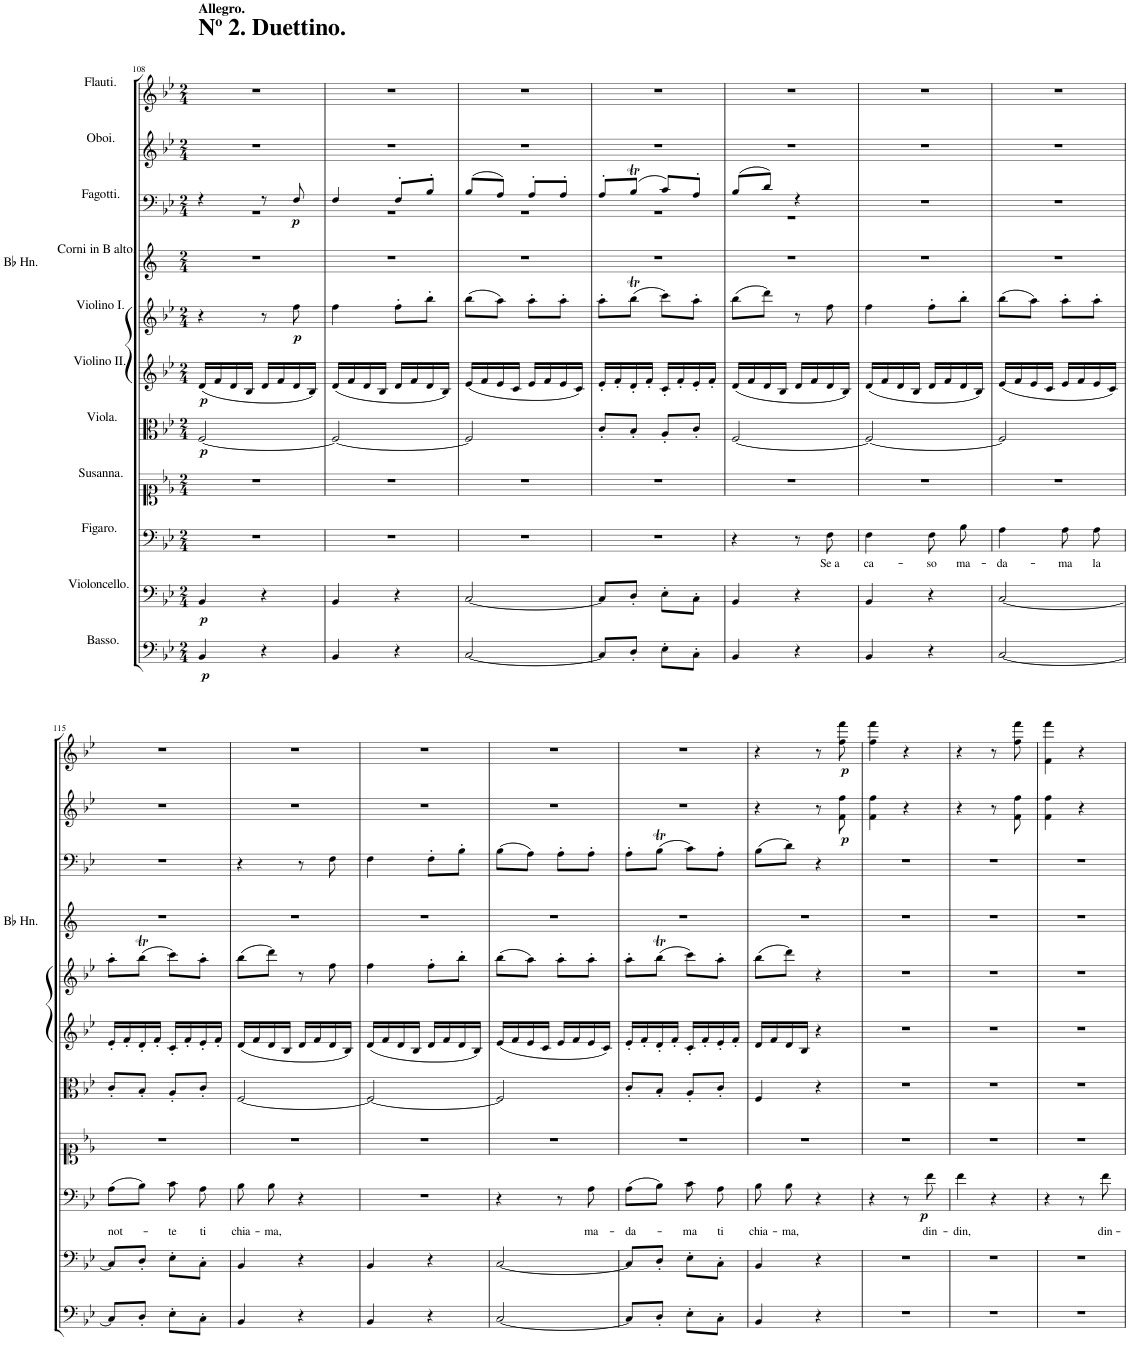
**kern	**dynam	**kern	**dynam	**kern	**text	**dynam	**kern	**kern	**dynam	**kern	**dynam	**kern	**dynam	**kern	**kern	**dynam	**kern	**dynam	**kern	**dynam
*part11	*part11	*part10	*part10	*part9	*part9	*part9	*part8	*part7	*part7	*part6	*part6	*part5	*part5	*part4	*part3	*part3	*part2	*part2	*part1	*part1
*staff11	*staff11	*staff10	*staff10	*staff9	*staff9	*staff9	*staff8	*staff7	*staff7	*staff6	*staff6	*staff5	*staff5	*staff4	*staff3	*staff3	*staff2	*staff2	*staff1	*staff1
*I"Basso.	*	*I"Violoncello.	*	*I"Figaro.	*	*	*I"Susanna.	*I"Viola.	*	*I"Violino II.	*	*I"Violino I.	*	*I"Corni in G.	*I"Fagotti.	*	*I"Oboi.	*	*I"Flauti.	*
*	*	*	*	*	*	*	*	*	*	*	*	*	*	*	*	*	*I'Ob	*	*I'Fl	*
!!LO:PB:g=z
*clefF4	*	*clefF4	*	*clefF4	*	*	*clefC1	*clefC3	*	*clefG2	*	*clefG2	*	*clefG2	*clefF4	*	*clefG2	*	*clefG2	*
*Trd7c12	*	*	*	*	*	*	*	*	*	*	*	*	*	*Trd1c2	*	*	*	*	*	*
*k[b-e-]	*	*k[b-e-]	*	*k[b-e-]	*	*	*k[b-e-]	*k[b-e-]	*	*k[b-e-]	*	*k[b-e-]	*	*k[]	*k[b-e-]	*	*k[b-e-]	*	*k[b-e-]	*
*M2/4	*	*M2/4	*	*M2/4	*	*	*M2/4	*M2/4	*	*M2/4	*	*M2/4	*	*M2/4	*M2/4	*	*M2/4	*	*M2/4	*
=108	=108	=108	=108	=108	=108	=108	=108	=108	=108	=108	=108	=108	=108	=108	=108	=108	=108	=108	=108	=108
*	*	*	*	*	*	*	*^	*	*	*	*	*	*	*^	*^	*	*^	*	*^	*
!	!	!	!	!	!	!	!	!	!	!	!	!	!	!	!	!	!	!	!	!	!	!	!LO:TX:a:B:t=N	!	!
!	!	!	!	!	!	!	!	!	!	!	!	!	!	!	!	!	!	!	!	!	!	!	!LO:TX:a:t=o	!	!
!	!	!	!	!	!	!	!	!	!	!	!	!	!	!	!	!	!	!	!	!	!	!	!LO:TX:a:t=2. Duettino.	!	!
!	!	!	!	!	!	!	!	!	!	!	!	!	!	!	!	!	!	!	!	!	!	!	!LO:TX:a:B:t=Allegro.	!	!
!	!	!	!	!	!	!	!	!	!	!	!	!	!	!	!	!	!	!	!	!	!	!	!LO:TX:a:t=Flauti.	!	!
!	!	!	!	!	!	!	!	!	!	!	!	!	!	!	!	!	!	!	!	!LO:TX:a:t=Oboi.	!	!	!	!	!
!	!	!	!	!	!	!	!	!	!	!	!	!	!	!	!	!	!LO:TX:a:t=Fagotti.	!	!	!	!	!	!	!	!
!	!	!	!	!	!	!	!	!	!	!	!	!	!	!	!LO:TX:a:t=Corni in B alto.	!	!	!	!	!	!	!	!	!	!
!	!	!	!	!	!	!	!	!	!	!	!	!	!LO:TX:a:t=Violino I.	!	!	!	!	!	!	!	!	!	!	!	!
!	!	!	!	!	!	!	!	!	!	!	!LO:TX:a:t=Violino II.	!	!	!	!	!	!	!	!	!	!	!	!	!	!
!	!	!	!	!	!	!	!	!	!LO:TX:a:t=Viola.	!	!	!	!	!	!	!	!	!	!	!	!	!	!	!	!
!	!	!	!	!	!	!	!LO:TX:a:t=Susanna.	!	!	!	!	!	!	!	!	!	!	!	!	!	!	!	!	!	!
!	!	!	!	!LO:TX:a:t=Figaro.	!	!	!	!	!	!	!	!	!	!	!	!	!	!	!	!	!	!	!	!	!
!	!	!LO:TX:a:t=Violoncello.	!	!	!	!	!	!	!	!	!	!	!	!	!	!	!	!	!	!	!	!	!	!	!
!LO:TX:a:t=Basso.	!	!	!	!	!	!	!	!	!	!	!	!	!	!	!	!	!	!	!	!	!	!	!	!	!
!	!LO:DY:b	!	!LO:DY:b	!	!	!	!	!	!	!LO:DY:b	!	!LO:DY:b	!	!	!	!	!	!	!	!	!	!	!	!	!
4BB-/	p	4BB-/	p	2r	.	.	2r	4f	[2F/	p	(16d/LL	p	4r	.	2r	4g	4r	2r	.	2r	4f	.	2r	4f	.
.	.	.	.	.	.	.	.	.	.	.	16f/	.	.	.	.	.	.	.	.	.	.	.	.	.	.
.	.	.	.	.	.	.	.	.	.	.	16d/	.	.	.	.	.	.	.	.	.	.	.	.	.	.
.	.	.	.	.	.	.	.	.	.	.	16B-/JJ	.	.	.	.	.	.	.	.	.	.	.	.	.	.
4r	.	4r	.	.	.	.	.	4ryy	.	.	16d/LL	.	8r	.	.	4ryy	8r	.	.	.	4ryy	.	.	4ryy	.
.	.	.	.	.	.	.	.	.	.	.	16f/	.	.	.	.	.	.	.	.	.	.	.	.	.	.
!	!	!	!	!	!	!	!	!	!	!	!	!	!	!LO:DY:b	!	!	!	!	!LO:DY:b	!	!	!	!	!	!
.	.	.	.	.	.	.	.	.	.	.	16d/	.	8ff'\	p	.	.	8F'/	.	p	.	.	.	.	.	.
.	.	.	.	.	.	.	.	.	.	.	16B-/JJ)	.	.	.	.	.	.	.	.	.	.	.	.	.	.
*	*	*	*	*	*	*	*	*	*	*	*	*	*	*	*	*	*	*	*	*v	*v	*	*	*	*
*	*	*	*	*	*	*	*v	*v	*	*	*	*	*	*	*v	*v	*	*	*	*	*	*v	*v	*
=109	=109	=109	=109	=109	=109	=109	=109	=109	=109	=109	=109	=109	=109	=109	=109	=109	=109	=109	=109	=109	=109
4BB-/	.	4BB-/	.	2r	.	.	2r	2F/_	.	(16d/LL	.	4ff'~\	.	2r	4F'~/	2r	.	2r	.	2r	.
.	.	.	.	.	.	.	.	.	.	16f/	.	.	.	.	.	.	.	.	.	.	.
.	.	.	.	.	.	.	.	.	.	16d/	.	.	.	.	.	.	.	.	.	.	.
.	.	.	.	.	.	.	.	.	.	16B-/JJ	.	.	.	.	.	.	.	.	.	.	.
4r	.	4r	.	.	.	.	.	.	.	16d/LL	.	8ff'\L	.	.	8F'/L	.	.	.	.	.	.
.	.	.	.	.	.	.	.	.	.	16f/	.	.	.	.	.	.	.	.	.	.	.
.	.	.	.	.	.	.	.	.	.	16d/	.	8bb-'\J	.	.	8B-'/J	.	.	.	.	.	.
.	.	.	.	.	.	.	.	.	.	16B-/JJ)	.	.	.	.	.	.	.	.	.	.	.
=110	=110	=110	=110	=110	=110	=110	=110	=110	=110	=110	=110	=110	=110	=110	=110	=110	=110	=110	=110	=110	=110
[2C/	.	[2C/	.	2r	.	.	2r	2F/]	.	(16e-/LL	.	(8bb-\L	.	2r	(8B-/L	2r	.	2r	.	2r	.
.	.	.	.	.	.	.	.	.	.	16f/	.	.	.	.	.	.	.	.	.	.	.
.	.	.	.	.	.	.	.	.	.	16e-/	.	8aa'~\J)	.	.	8A'~/J)	.	.	.	.	.	.
.	.	.	.	.	.	.	.	.	.	16c/JJ	.	.	.	.	.	.	.	.	.	.	.
.	.	.	.	.	.	.	.	.	.	16e-/LL	.	8aa'\L	.	.	8A'/L	.	.	.	.	.	.
.	.	.	.	.	.	.	.	.	.	16f/	.	.	.	.	.	.	.	.	.	.	.
.	.	.	.	.	.	.	.	.	.	16e-/	.	8aa'\J	.	.	8A'/J	.	.	.	.	.	.
.	.	.	.	.	.	.	.	.	.	16c/JJ)	.	.	.	.	.	.	.	.	.	.	.
=111	=111	=111	=111	=111	=111	=111	=111	=111	=111	=111	=111	=111	=111	=111	=111	=111	=111	=111	=111	=111	=111
8C'/L]	.	8C'/L]	.	2r	.	.	2r	8c'/L	.	16e-'/LL	.	8aa'\L	.	2r	8A'/L	2r	.	2r	.	2r	.
.	.	.	.	.	.	.	.	.	.	16f'/	.	.	.	.	.	.	.	.	.	.	.
8D'/J	.	8D'/J	.	.	.	.	.	8B-'/J	.	16d'/	.	(8bb-T\J	.	.	(8B-T/J	.	.	.	.	.	.
.	.	.	.	.	.	.	.	.	.	16f'/JJ	.	.	.	.	.	.	.	.	.	.	.
8E-'\L	.	8E-'\L	.	.	.	.	.	8A'/L	.	16c'/LL	.	8ccc'\L)	.	.	8c'/L)	.	.	.	.	.	.
.	.	.	.	.	.	.	.	.	.	16f'/	.	.	.	.	.	.	.	.	.	.	.
8C'\J	.	8C'\J	.	.	.	.	.	8c'/J	.	16e-'/	.	8aa'\J	.	.	8A'/J	.	.	.	.	.	.
.	.	.	.	.	.	.	.	.	.	16f'/JJ	.	.	.	.	.	.	.	.	.	.	.
=112	=112	=112	=112	=112	=112	=112	=112	=112	=112	=112	=112	=112	=112	=112	=112	=112	=112	=112	=112	=112	=112
4BB-/	.	4BB-/	.	4r	.	.	2r	[2F/	.	(16d/LL	.	(8bb-\L	.	2r	(8B-/L	2r	.	2r	.	2r	.
.	.	.	.	.	.	.	.	.	.	16f/	.	.	.	.	.	.	.	.	.	.	.
.	.	.	.	.	.	.	.	.	.	16d/	.	8ddd'~\J)	.	.	8d'~/J)	.	.	.	.	.	.
.	.	.	.	.	.	.	.	.	.	16B-/JJ	.	.	.	.	.	.	.	.	.	.	.
4r	.	4r	.	8r	.	.	.	.	.	16d/LL	.	8r	.	.	4r	.	.	.	.	.	.
.	.	.	.	.	.	.	.	.	.	16f/	.	.	.	.	.	.	.	.	.	.	.
!	!	!	!	!	!LO:LY:b	!	!	!	!	!	!	!	!	!	!	!	!	!	!	!	!
.	.	.	.	8F'\	Se a	.	.	.	.	16d/	.	8ff'\	.	.	.	.	.	.	.	.	.
.	.	.	.	.	.	.	.	.	.	16B-/JJ)	.	.	.	.	.	.	.	.	.	.	.
*	*	*	*	*	*	*	*	*	*	*	*	*	*	*	*v	*v	*	*	*	*	*
=113	=113	=113	=113	=113	=113	=113	=113	=113	=113	=113	=113	=113	=113	=113	=113	=113	=113	=113	=113	=113
!	!	!	!	!	!LO:LY:b	!	!	!	!	!	!	!	!	!	!	!	!	!	!	!
4BB-/	.	4BB-/	.	4F'~\	ca-	.	2r	2F/_	.	(16d/LL	.	4ff'~\	.	2r	2r	.	2r	.	2r	.
.	.	.	.	.	.	.	.	.	.	16f/	.	.	.	.	.	.	.	.	.	.
.	.	.	.	.	.	.	.	.	.	16d/	.	.	.	.	.	.	.	.	.	.
.	.	.	.	.	.	.	.	.	.	16B-/JJ	.	.	.	.	.	.	.	.	.	.
!	!	!	!	!	!LO:LY:b	!	!	!	!	!	!	!	!	!	!	!	!	!	!	!
4r	.	4r	.	8F'\	-so	.	.	.	.	16d/LL	.	8ff'\L	.	.	.	.	.	.	.	.
.	.	.	.	.	.	.	.	.	.	16f/	.	.	.	.	.	.	.	.	.	.
!	!	!	!	!	!LO:LY:b	!	!	!	!	!	!	!	!	!	!	!	!	!	!	!
.	.	.	.	8B-'\	ma-	.	.	.	.	16d/	.	8bb-'\J	.	.	.	.	.	.	.	.
.	.	.	.	.	.	.	.	.	.	16B-/JJ)	.	.	.	.	.	.	.	.	.	.
=114	=114	=114	=114	=114	=114	=114	=114	=114	=114	=114	=114	=114	=114	=114	=114	=114	=114	=114	=114	=114
!	!	!	!	!	!LO:LY:b	!	!	!	!	!	!	!	!	!	!	!	!	!	!	!
*	*	*	*	*^	*	*	*	*	*	*	*	*	*	*	*	*	*	*	*	*
[2C/	.	[2C/	.	4A'~\	8B-L	-da-	.	2r	2F/]	.	(16e-/LL	.	(8bb-\L	.	2r	2r	.	2r	.	2r	.
.	.	.	.	.	.	.	.	.	.	.	16f/	.	.	.	.	.	.	.	.	.	.
.	.	.	.	.	8A'J	.	.	.	.	.	16e-/	.	8aa'~\J)	.	.	.	.	.	.	.	.
.	.	.	.	.	.	.	.	.	.	.	16c/JJ	.	.	.	.	.	.	.	.	.	.
!	!	!	!	!	!	!LO:LY:b	!	!	!	!	!	!	!	!	!	!	!	!	!	!	!
.	.	.	.	8A'\	4ryy	-ma	.	.	.	.	16e-/LL	.	8aa'\L	.	.	.	.	.	.	.	.
.	.	.	.	.	.	.	.	.	.	.	16f/	.	.	.	.	.	.	.	.	.	.
!	!	!	!	!	!	!LO:LY:b	!	!	!	!	!	!	!	!	!	!	!	!	!	!	!
.	.	.	.	8A'\	.	la	.	.	.	.	16e-/	.	8aa'\J	.	.	.	.	.	.	.	.
.	.	.	.	.	.	.	.	.	.	.	16c/JJ)	.	.	.	.	.	.	.	.	.	.
*	*	*	*	*v	*v	*	*	*	*	*	*	*	*	*	*	*	*	*	*	*	*
!!LO:LB:g=z
=115	=115	=115	=115	=115	=115	=115	=115	=115	=115	=115	=115	=115	=115	=115	=115	=115	=115	=115	=115	=115
!	!	!	!	!	!LO:LY:b	!	!	!	!	!	!	!	!	!	!	!	!	!	!	!
*	*	*	*	*	*	*	*^	*	*	*	*	*	*	*^	*	*	*	*	*	*
8C'/L]	.	8C'/L]	.	(8A\L	not-	.	2r	4f	8c'/L	.	16e-'/LL	.	8aa'\L	.	2r	4g	2r	.	2r	.	2r	.
.	.	.	.	.	.	.	.	.	.	.	16f'/	.	.	.	.	.	.	.	.	.	.	.
8D'/J	.	8D'/J	.	8B-'\J)	.	.	.	.	8B-'/J	.	16d'/	.	(8bb-T\J	.	.	.	.	.	.	.	.	.
.	.	.	.	.	.	.	.	.	.	.	16f'/JJ	.	.	.	.	.	.	.	.	.	.	.
!	!	!	!	!	!LO:LY:b	!	!	!	!	!	!	!	!	!	!	!	!	!	!	!	!	!
8E-'\L	.	8E-'\L	.	8c'\	-te	.	.	4ryy	8A'/L	.	16c'/LL	.	8ccc'\L)	.	.	4ryy	.	.	.	.	.	.
.	.	.	.	.	.	.	.	.	.	.	16f'/	.	.	.	.	.	.	.	.	.	.	.
!	!	!	!	!	!LO:LY:b	!	!	!	!	!	!	!	!	!	!	!	!	!	!	!	!	!
8C'\J	.	8C'\J	.	8A'\	ti	.	.	.	8c'/J	.	16e-'/	.	8aa'\J	.	.	.	.	.	.	.	.	.
.	.	.	.	.	.	.	.	.	.	.	16f'/JJ	.	.	.	.	.	.	.	.	.	.	.
*	*	*	*	*	*	*	*v	*v	*	*	*	*	*	*	*v	*v	*	*	*	*	*	*
=116	=116	=116	=116	=116	=116	=116	=116	=116	=116	=116	=116	=116	=116	=116	=116	=116	=116	=116	=116	=116
!	!	!	!	!	!LO:LY:b	!	!	!	!	!	!	!	!	!	!	!	!	!	!	!
4BB-/	.	4BB-/	.	8B-'\	chia-	.	2r	[2F/	.	(16d/LL	.	(8bb-\L	.	2r	4r	.	2r	.	2r	.
.	.	.	.	.	.	.	.	.	.	16f/	.	.	.	.	.	.	.	.	.	.
!	!	!	!	!	!LO:LY:b	!	!	!	!	!	!	!	!	!	!	!	!	!	!	!
.	.	.	.	8B-'~\	-ma,	.	.	.	.	16d/	.	8ddd'~\J)	.	.	.	.	.	.	.	.
.	.	.	.	.	.	.	.	.	.	16B-/JJ	.	.	.	.	.	.	.	.	.	.
4r	.	4r	.	4r	.	.	.	.	.	16d/LL	.	8r	.	.	8r	.	.	.	.	.
.	.	.	.	.	.	.	.	.	.	16f/	.	.	.	.	.	.	.	.	.	.
.	.	.	.	.	.	.	.	.	.	16d/	.	8ff'\	.	.	8F'\	.	.	.	.	.
.	.	.	.	.	.	.	.	.	.	16B-/JJ)	.	.	.	.	.	.	.	.	.	.
=117	=117	=117	=117	=117	=117	=117	=117	=117	=117	=117	=117	=117	=117	=117	=117	=117	=117	=117	=117	=117
4BB-/	.	4BB-/	.	2r	.	.	2r	2F/_	.	(16d/LL	.	4ff'~\	.	2r	4F'~\	.	2r	.	2r	.
.	.	.	.	.	.	.	.	.	.	16f/	.	.	.	.	.	.	.	.	.	.
.	.	.	.	.	.	.	.	.	.	16d/	.	.	.	.	.	.	.	.	.	.
.	.	.	.	.	.	.	.	.	.	16B-/JJ	.	.	.	.	.	.	.	.	.	.
4r	.	4r	.	.	.	.	.	.	.	16d/LL	.	8ff'\L	.	.	8F'\L	.	.	.	.	.
.	.	.	.	.	.	.	.	.	.	16f/	.	.	.	.	.	.	.	.	.	.
.	.	.	.	.	.	.	.	.	.	16d/	.	8bb-'\J	.	.	8B-'\J	.	.	.	.	.
.	.	.	.	.	.	.	.	.	.	16B-/JJ)	.	.	.	.	.	.	.	.	.	.
=118	=118	=118	=118	=118	=118	=118	=118	=118	=118	=118	=118	=118	=118	=118	=118	=118	=118	=118	=118	=118
[2C/	.	[2C/	.	4r	.	.	2r	2F/]	.	(16e-/LL	.	(8bb-\L	.	2r	(8B-\L	.	2r	.	2r	.
.	.	.	.	.	.	.	.	.	.	16f/	.	.	.	.	.	.	.	.	.	.
.	.	.	.	.	.	.	.	.	.	16e-/	.	8aa'~\J)	.	.	8A'~\J)	.	.	.	.	.
.	.	.	.	.	.	.	.	.	.	16c/JJ	.	.	.	.	.	.	.	.	.	.
.	.	.	.	8r	.	.	.	.	.	16e-/LL	.	8aa'\L	.	.	8A'\L	.	.	.	.	.
.	.	.	.	.	.	.	.	.	.	16f/	.	.	.	.	.	.	.	.	.	.
!	!	!	!	!	!LO:LY:b	!	!	!	!	!	!	!	!	!	!	!	!	!	!	!
.	.	.	.	8A'\	ma-	.	.	.	.	16e-/	.	8aa'\J	.	.	8A'\J	.	.	.	.	.
.	.	.	.	.	.	.	.	.	.	16c/JJ)	.	.	.	.	.	.	.	.	.	.
=119	=119	=119	=119	=119	=119	=119	=119	=119	=119	=119	=119	=119	=119	=119	=119	=119	=119	=119	=119	=119
!	!	!	!	!	!LO:LY:b	!	!	!	!	!	!	!	!	!	!	!	!	!	!	!
8C'/L]	.	8C'/L]	.	(8A\L	-da-	.	2r	8c'/L	.	16e-'/LL	.	8aa'\L	.	2r	8A'\L	.	2r	.	2r	.
.	.	.	.	.	.	.	.	.	.	16f'/	.	.	.	.	.	.	.	.	.	.
8D'/J	.	8D'/J	.	8B-'\J)	.	.	.	8B-'/J	.	16d'/	.	(8bb-T\J	.	.	(8B-T\J	.	.	.	.	.
.	.	.	.	.	.	.	.	.	.	16f'/JJ	.	.	.	.	.	.	.	.	.	.
!	!	!	!	!	!LO:LY:b	!	!	!	!	!	!	!	!	!	!	!	!	!	!	!
8E-'\L	.	8E-'\L	.	8c'\	-ma	.	.	8A'/L	.	16c'/LL	.	8ccc'\L)	.	.	8c'\L)	.	.	.	.	.
.	.	.	.	.	.	.	.	.	.	16f'/	.	.	.	.	.	.	.	.	.	.
!	!	!	!	!	!LO:LY:b	!	!	!	!	!	!	!	!	!	!	!	!	!	!	!
8C'\J	.	8C'\J	.	8A'\	ti	.	.	8c'/J	.	16e-'/	.	8aa'\J	.	.	8A'\J	.	.	.	.	.
.	.	.	.	.	.	.	.	.	.	16f'/JJ	.	.	.	.	.	.	.	.	.	.
=120	=120	=120	=120	=120	=120	=120	=120	=120	=120	=120	=120	=120	=120	=120	=120	=120	=120	=120	=120	=120
!	!	!	!	!	!LO:LY:b	!	!	!	!	!	!	!	!	!	!	!	!	!	!	!
4BB-/	.	4BB-/	.	8B-'\	chia-	.	2r	4F/	.	16d/LL	.	(8bb-\L	.	2r	(8B-\L	.	4r	.	4r	.
.	.	.	.	.	.	.	.	.	.	16f/	.	.	.	.	.	.	.	.	.	.
!	!	!	!	!	!LO:LY:b	!	!	!	!	!	!	!	!	!	!	!	!	!	!	!
.	.	.	.	8B-'~\	-ma,	.	.	.	.	16d/	.	8ddd'~\J)	.	.	8d'~\J)	.	.	.	.	.
.	.	.	.	.	.	.	.	.	.	16B-/JJ	.	.	.	.	.	.	.	.	.	.
4r	.	4r	.	4r	.	.	.	4r	.	4r	.	4r	.	.	4r	.	8r	.	8r	.
!	!	!	!	!	!	!	!	!	!	!	!	!	!	!	!	!	!	!LO:DY:b	!	!LO:DY:b
.	.	.	.	.	.	.	.	.	.	.	.	.	.	.	.	.	8f\' 8ff\'	p	8ff\' 8fff\'	p
=121	=121	=121	=121	=121	=121	=121	=121	=121	=121	=121	=121	=121	=121	=121	=121	=121	=121	=121	=121	=121
2r	.	2r	.	4r	.	.	2r	2r	.	2r	.	2r	.	2r	2r	.	4f\'~ 4ff\'~	.	4ff\'~ 4fff\'~	.
.	.	.	.	8r	.	.	.	.	.	.	.	.	.	.	.	.	4r	.	4r	.
!	!	!	!	!	!LO:LY:b	!LO:DY:b	!	!	!	!	!	!	!	!	!	!	!	!	!	!
.	.	.	.	8f'\	din-	p	.	.	.	.	.	.	.	.	.	.	.	.	.	.
=122	=122	=122	=122	=122	=122	=122	=122	=122	=122	=122	=122	=122	=122	=122	=122	=122	=122	=122	=122	=122
!	!	!	!	!	!LO:LY:b	!	!	!	!	!	!	!	!	!	!	!	!	!	!	!
2r	.	2r	.	4f'~\	-din,	.	2r	2r	.	2r	.	2r	.	2r	2r	.	4r	.	4r	.
.	.	.	.	4r	.	.	.	.	.	.	.	.	.	.	.	.	8r	.	8r	.
.	.	.	.	.	.	.	.	.	.	.	.	.	.	.	.	.	8f\' 8ff\'	.	8ff\' 8fff\'	.
=123	=123	=123	=123	=123	=123	=123	=123	=123	=123	=123	=123	=123	=123	=123	=123	=123	=123	=123	=123	=123
2r	.	2r	.	4r	.	.	2r	2r	.	2r	.	2r	.	2r	2r	.	4f\'~ 4ff\'~	.	4f\'~ 4fff\'~	.
.	.	.	.	8r	.	.	.	.	.	.	.	.	.	.	.	.	4r	.	4r	.
!	!	!	!	!	!LO:LY:b	!	!	!	!	!	!	!	!	!	!	!	!	!	!	!
.	.	.	.	8f'\	din-	.	.	.	.	.	.	.	.	.	.	.	.	.	.	.
=	=	=	=	=	=	=	=	=	=	=	=	=	=	=	=	=	=	=	=	=
*-	*-	*-	*-	*-	*-	*-	*-	*-	*-	*-	*-	*-	*-	*-	*-	*-	*-	*-	*-	*-
